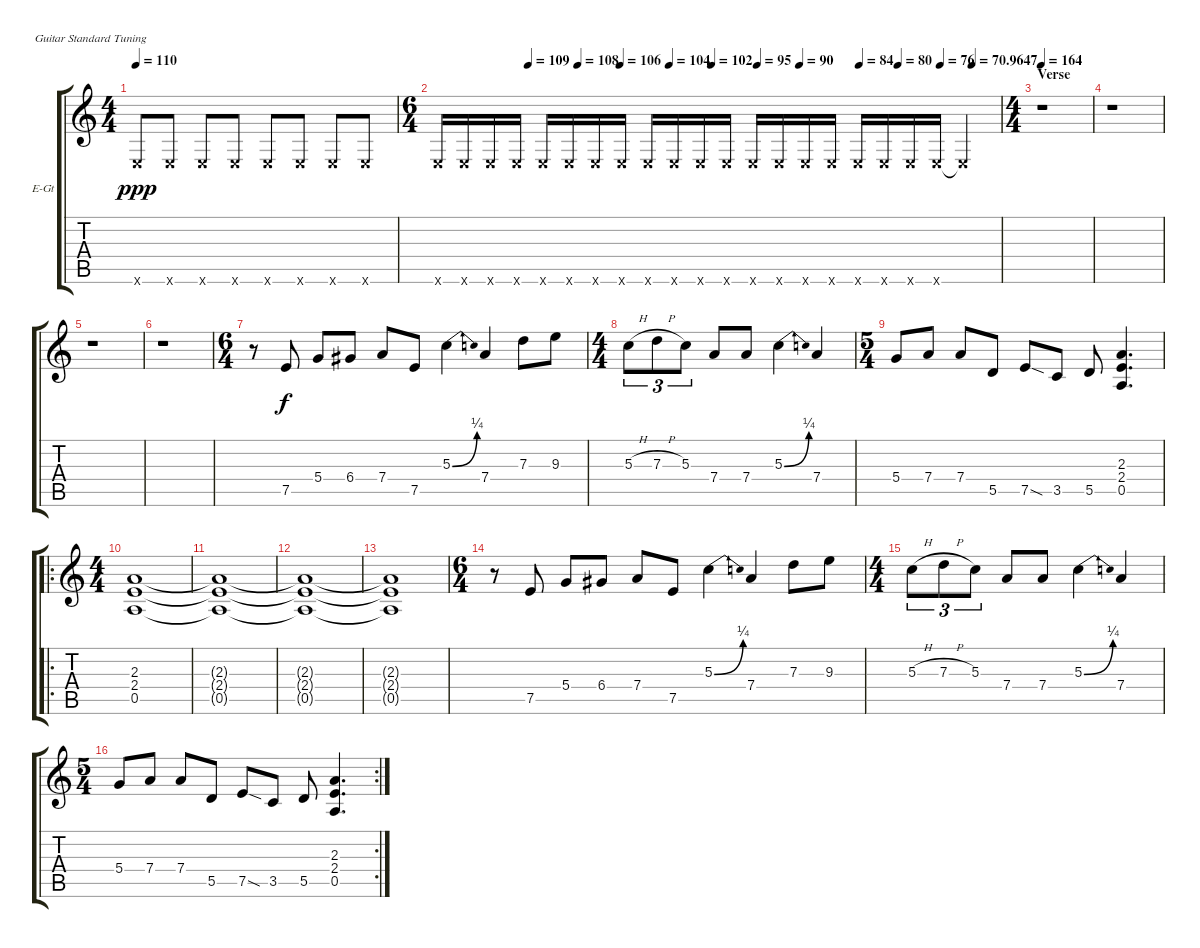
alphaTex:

\defaultSystemsLayout 4
\bracketExtendMode groupsimilarinstruments
\firstSystemTrackNameOrientation horizontal
\otherSystemsTrackNameOrientation horizontal
\track ("Electric Guitar 1" "E-Gt") {instrument electricguitarclean}
\staff {score tabs}
\tuning (E4 B3 G3 D3 A2 E2)
\ts (4 4)
\tempo 110
\clef g2
\ks c
0.6{x}.8{dy ppp instrument electricguitarclean} 0.6{x}.8 0.6{x}.8 0.6{x}.8 0.6{x}.8 0.6{x}.8 0.6{x}.8 0.6{x}.8 |
\ts (6 4)
\tempo (109 0.1625)
\tempo (108 0.25)
\tempo (106 0.325)
\tempo (104 0.4125)
\tempo (102 0.4875)
\tempo (95 0.56875)
\tempo (90 0.64375)
\tempo (84 0.75)
\tempo (80 0.81875)
\tempo (76 0.89375)
\tempo (70.9647 0.95)
0.6{x}.16 0.6{x}.16 0.6{x}.16 0.6{x}.16 0.6{x}.16 0.6{x}.16 0.6{x}.16 0.6{x}.16 0.6{x}.16 0.6{x}.16 0.6{x}.16 0.6{x}.16 0.6{x}.16 0.6{x}.16 0.6{x}.16 0.6{x}.16 0.6{x}.16 0.6{x}.16 0.6{x}.16 0.6{x}.16 0.6{x t}.4 |
\ts (4 4)
\section ("" "Verse")
\tempo 164
r.1 |
r.1 |
r.1 |
r.1 |
\ts (6 4)
r.8 7.5.8{dy f} 5.4.8 6.4.8 7.4.8 7.5.8 5.3{be (bend 0 0 60 1)}.4 7.4.4 7.3.8 9.3.8 |
\ts (4 4)
5.3{h}.8{tu (3 2)} 7.3{h}.8{tu (3 2)} 5.3.8{tu (3 2)} 7.4.8 7.4.8 5.3{be (bend 0 0 60 1)}.4 7.4.4 |
\ts (5 4)
5.4.8 7.4.8 7.4.8 5.5.8 7.5{sod}.8 3.5.8 5.5.8 (0.5 2.4 2.3).4{d} |
\ro
\ts (4 4)
(0.5 2.4 2.3).1 |
(0.5{t} 2.4{t} 2.3{t}).1 |
(0.5{t} 2.4{t} 2.3{t}).1 |
(0.5{t} 2.4{t} 2.3{t}).1 |
\ts (6 4)
r.8 7.5.8 5.4.8 6.4.8 7.4.8 7.5.8 5.3{be (bend 0 0 60 1)}.4 7.4.4 7.3.8 9.3.8 |
\ts (4 4)
5.3{h}.8{tu (3 2)} 7.3{h}.8{tu (3 2)} 5.3.8{tu (3 2)} 7.4.8 7.4.8 5.3{be (bend 0 0 60 1)}.4 7.4.4 |
\rc 2
\ts (5 4)
5.4.8 7.4.8 7.4.8 5.5.8 7.5{sod}.8 3.5.8 5.5.8 (0.5 2.4 2.3).4{d}
